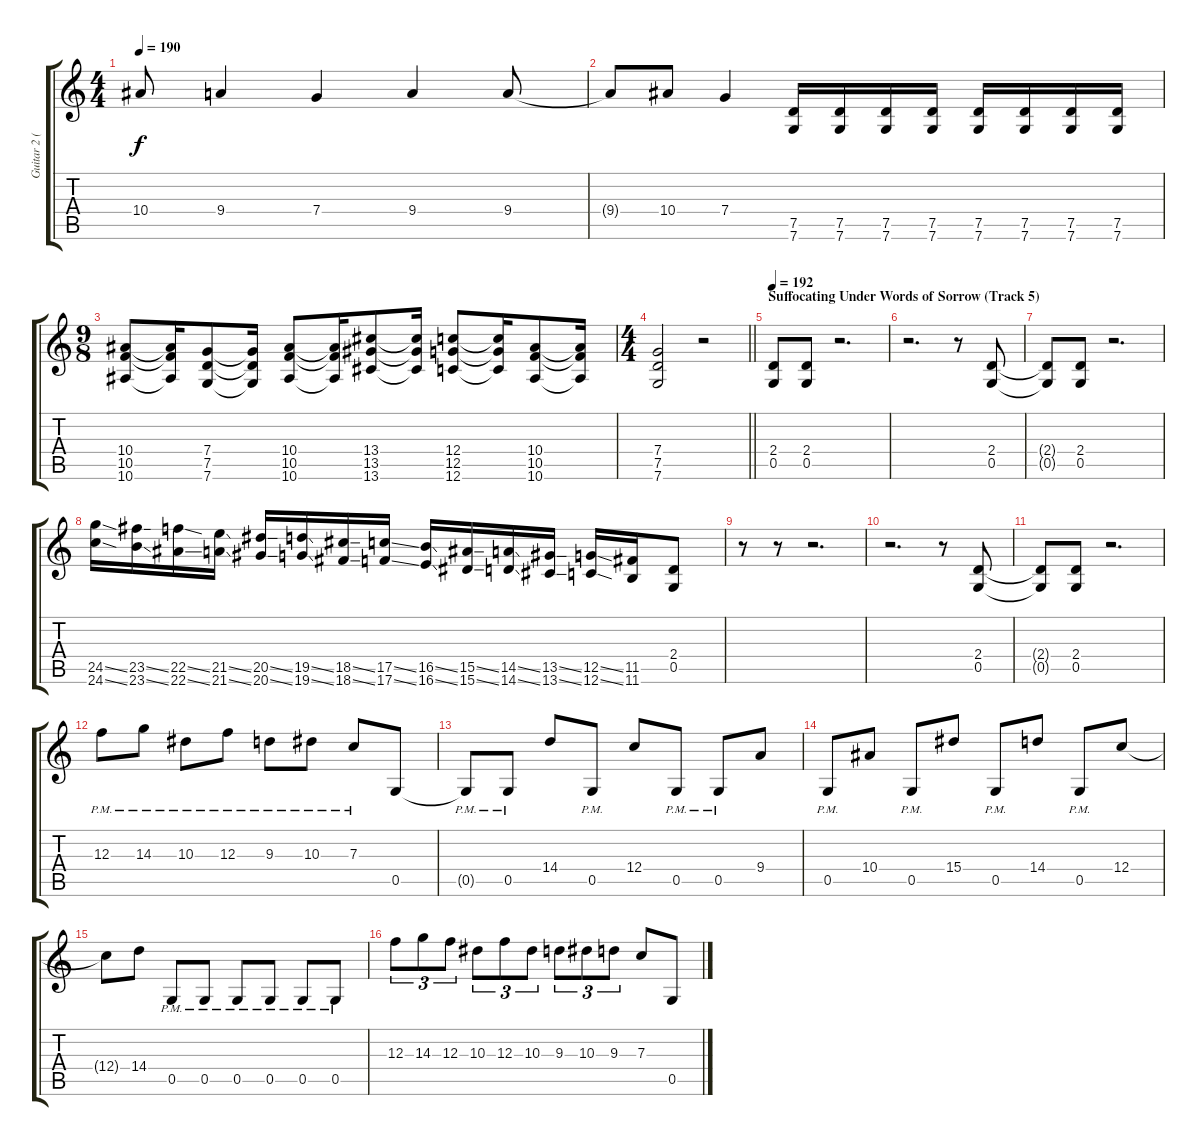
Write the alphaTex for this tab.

\track ("Guitar 2 (Distorted- Padget)" "Guitar 2 (") {instrument distortionguitar}
\staff {score tabs}
\tuning (D4 A3 F3 C3 G2 C2) {hide}
\ts (4 4)
\tempo 190
\clef g2
\ks c
10.4{t}.8{dy f} 9.4.4 7.4.4 9.4.4 9.4.8 |
9.4{t}.8 10.4.8 7.4.4 (7.5 7.6).16 (7.5 7.6).16 (7.5 7.6).16 (7.5 7.6).16 (7.5 7.6).16 (7.5 7.6).16 (7.5 7.6).16 (7.5 7.6).16 |
\ts (9 8)
(10.4 10.5 10.6).8 (10.4{t} 10.5{t} 10.6{t}).16 (7.4 7.5 7.6).8 (7.4{t} 7.5{t} 7.6{t}).16 (10.4 10.5 10.6).8 (10.4{t} 10.5{t} 10.6{t}).16 (13.4 13.5 13.6).8 (13.4{t} 13.5{t} 13.6{t}).16 (12.4 12.5 12.6).8 (12.4{t} 12.5{t} 12.6{t}).16 (10.4 10.5 10.6).8 (10.4{t} 10.5{t} 10.6{t}).16 |
\ts (4 4)
\barLineRight lightlight
(7.4 7.5 7.6).2 r.2 |
\section ("" "Suffocating Under Words of Sorrow (Track 5)")
\tempo 192
(2.4 0.5).8 (2.4 0.5).8 r.2{d} |
r.2{d} r.8 (2.4 0.5).8 |
(2.4{t} 0.5{t}).8 (2.4 0.5).8 r.2{d} |
(24.5{ss} 24.6{ss}).16{volume 10} (23.5{ss} 23.6{ss}).16 (22.5{ss} 22.6{ss}).16 (21.5{ss} 21.6{ss}).16 (20.5{ss} 20.6{ss}).16 (19.5{ss} 19.6{ss}).16 (18.5{ss} 18.6{ss}).16 (17.5{ss} 17.6{ss}).16 (16.5{ss} 16.6{ss}).16 (15.5{ss} 15.6{ss}).16 (14.5{ss} 14.6{ss}).16 (13.5{ss} 13.6{ss}).16 (12.5{ss} 12.6{ss}).16 (11.5 11.6).16 (2.4 0.5).8 |
r.8{volume 13} r.8 r.2{d} |
r.2{d} r.8 (2.4 0.5).8 |
(2.4{t} 0.5{t}).8 (2.4 0.5).8 r.2{d} |
12.3{pm}.8 14.3{pm}.8 10.3{pm}.8 12.3{pm}.8 9.3{pm}.8 10.3{pm}.8 7.3{pm}.8 0.5.8 |
0.5{pm t}.8 0.5{pm}.8 14.4.8 0.5{pm}.8 12.4.8 0.5{pm}.8 0.5{pm}.8 9.4.8 |
0.5{pm}.8 10.4.8 0.5{pm}.8 15.4.8 0.5{pm}.8 14.4.8 0.5{pm}.8 12.4.8 |
12.4{t}.8 14.4.8 0.5{pm}.8 0.5{pm}.8 0.5{pm}.8 0.5{pm}.8 0.5{pm}.8 0.5{pm}.8 |
12.3.8{tu (3 2)} 14.3.8{tu (3 2)} 12.3.8{tu (3 2)} 10.3.8{tu (3 2)} 12.3.8{tu (3 2)} 10.3.8{tu (3 2)} 9.3.8{tu (3 2)} 10.3.8{tu (3 2)} 9.3.8{tu (3 2)} 7.3.8 0.5.8
